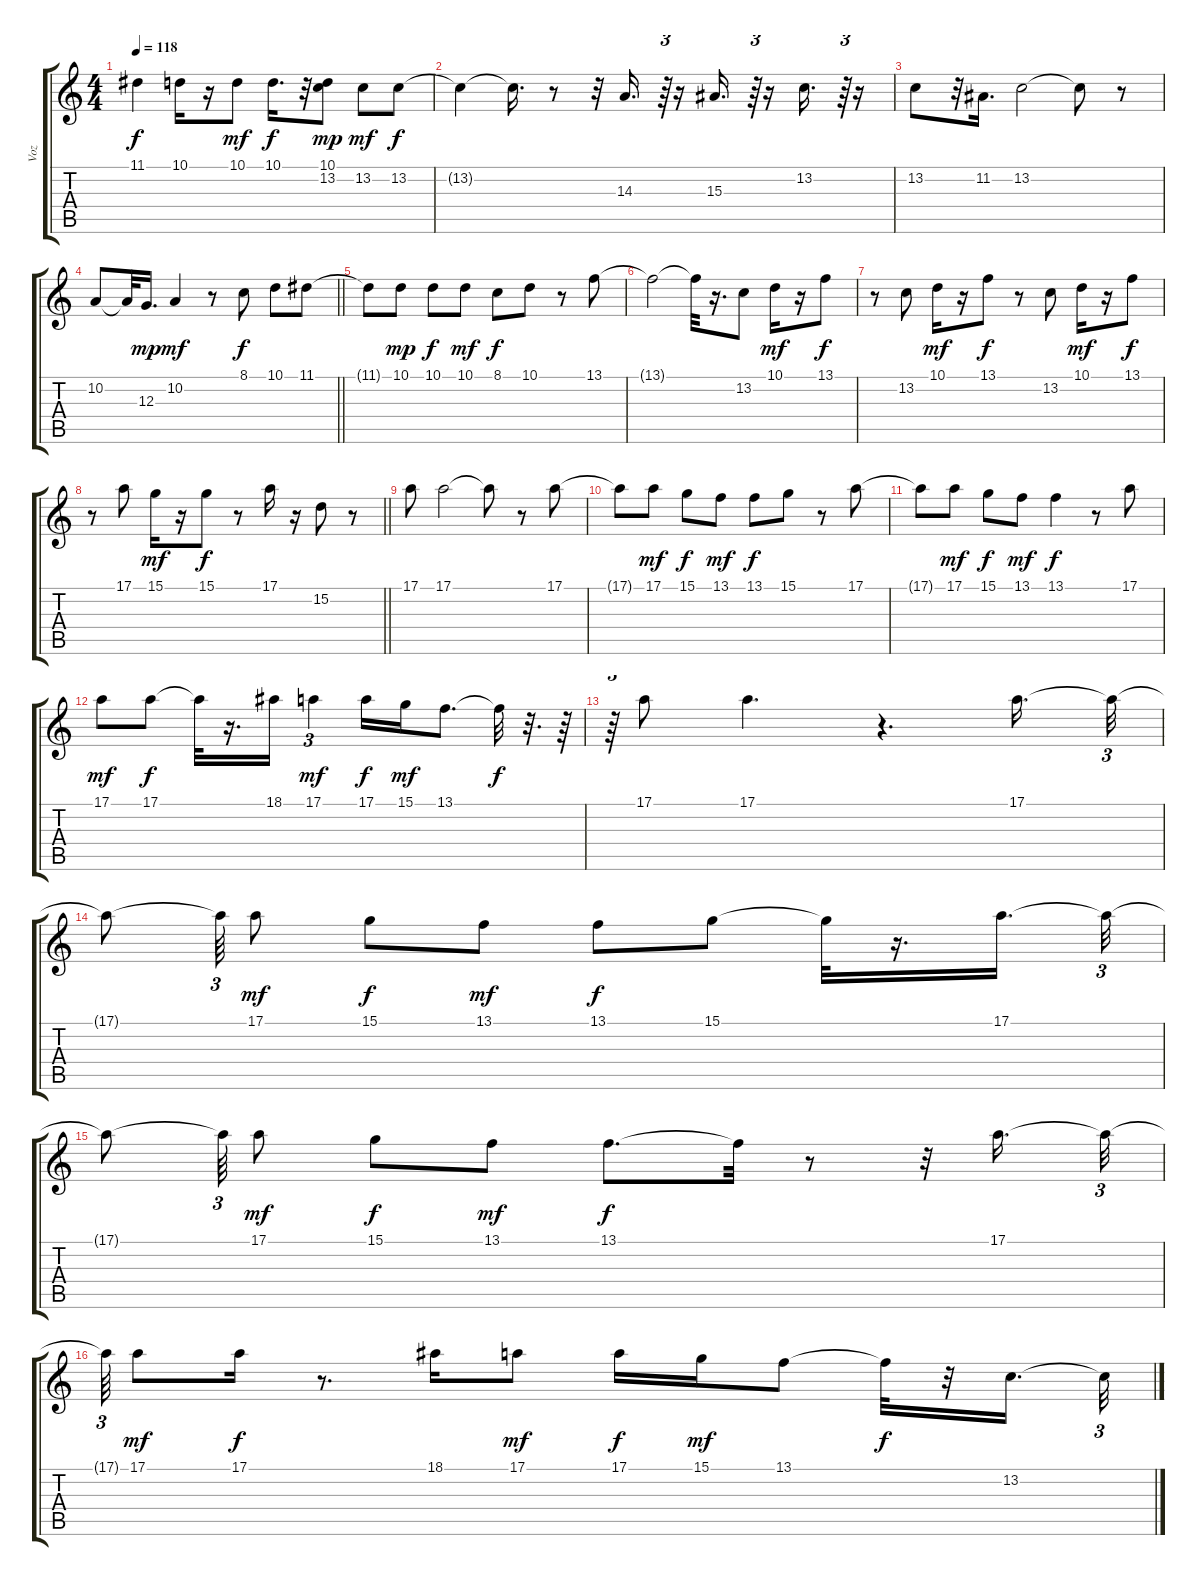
\track ("Voz" "Voz") {instrument tuba}
\staff {score tabs}
\tuning (E4 B3 G3 D3 A2 E2) {hide}
\ts (4 4)
\tempo 118
\clef g2
\ks c
11.1.4{dy f} 10.1.16 r.16 10.1.8{dy mf} 10.1.16{d dy f} r.32 (10.1 13.2).8{dy mp} 13.2.8{dy mf} 13.2.8{dy f} |
13.2{t}.4 13.2{t}.16{d} r.8 r.32 14.3.16{d} r.64{tu (3 2)} r.16 15.3.16{d} r.64{tu (3 2)} r.16 13.2.16{d} r.64{tu (3 2)} r.16 |
13.2.8 r.32 11.2.16{d} 13.2.2 13.2{t}.8 r.8 |
\barLineRight lightlight
10.2.8 10.2{t}.32 12.3.16{d dy mp} 10.2.4{dy mf} r.8 8.1.8{dy f} 10.1.8 11.1.8 |
11.1{t}.8 10.1.8{dy mp} 10.1.8{dy f} 10.1.8{dy mf} 8.1.8{dy f} 10.1.8 r.8 13.1.8 |
13.1{t}.2 13.1{t}.32 r.16{d} 13.2.8 10.1.16{dy mf} r.16 13.1.8{dy f} |
r.8 13.2.8 10.1.16{dy mf} r.16 13.1.8{dy f} r.8 13.2.8 10.1.16{dy mf} r.16 13.1.8{dy f} |
\barLineRight lightlight
r.8 17.1.8 15.1.16{dy mf} r.16 15.1.8{dy f} r.8 17.1.16 r.16 15.2.8 r.8 |
17.1.8 17.1.2 17.1{t}.8 r.8 17.1.8 |
17.1{t}.8 17.1.8{dy mf} 15.1.8{dy f} 13.1.8{dy mf} 13.1.8{dy f} 15.1.8 r.8 17.1.8 |
17.1{t}.8 17.1.8{dy mf} 15.1.8{dy f} 13.1.8{dy mf} 13.1.4{dy f} r.8 17.1.8 |
17.1.8{dy mf} 17.1.8{dy f} 17.1{t}.32 r.16{d} 18.1.16 17.1.4{tu (3 2) dy mf} 17.1.16{dy f} 15.1.16{dy mf} 13.1.8{d} 13.1{t}.32{dy f} r.32{d} r.64 |
r.64{tu (3 2)} 17.1.8 17.1.4{d} r.4{d} 17.1.16{d} 17.1{t}.32{tu (3 2)} |
17.1{t}.8 17.1{t}.64{tu (3 2)} 17.1.8{dy mf} 15.1.8{dy f} 13.1.8{dy mf} 13.1.8{dy f} 15.1.8 15.1{t}.32 r.16{d} 17.1.16{d} 17.1{t}.32{tu (3 2)} |
17.1{t}.8 17.1{t}.64{tu (3 2)} 17.1.8{dy mf} 15.1.8{dy f} 13.1.8{dy mf} 13.1.8{d dy f} 13.1{t}.32 r.8 r.32 17.1.16{d} 17.1{t}.32{tu (3 2)} |
17.1{t}.64{tu (3 2)} 17.1.8{dy mf} 17.1.16{dy f} r.8{d} 18.1.16 17.1.8{dy mf} 17.1.16{dy f} 15.1.16{dy mf} 13.1.8 13.1{t}.32{dy f} r.32 13.2.16{d} 13.2{t}.32{tu (3 2)}
